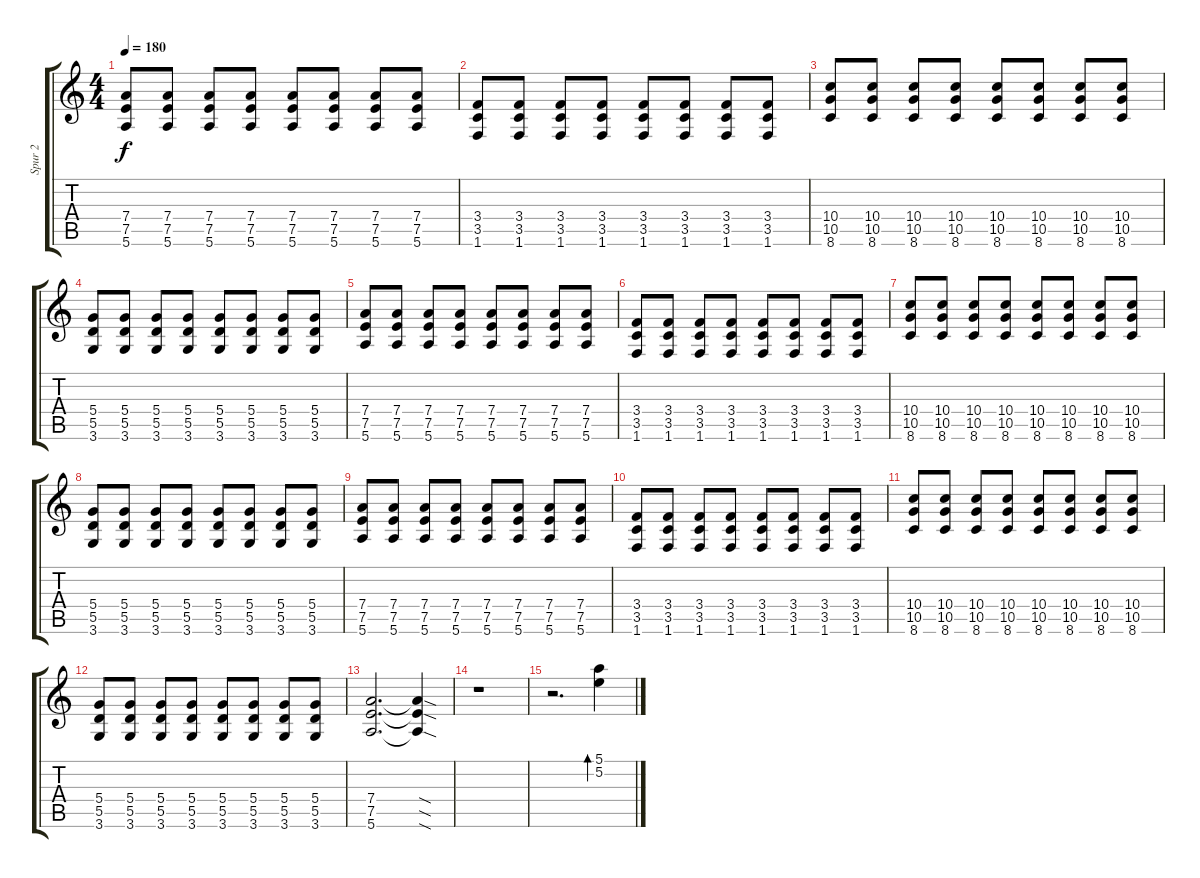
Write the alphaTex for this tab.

\track ("Spur 2" "Spur 2") {instrument electricguitarclean}
\staff {score tabs}
\tuning (E4 B3 G3 D3 A2 E2) {hide}
\ts (4 4)
\tempo 180
\clef g2
\ks c
(7.4 7.5 5.6).8{dy f} (7.4 7.5 5.6).8 (7.4 7.5 5.6).8 (7.4 7.5 5.6).8 (7.4 7.5 5.6).8 (7.4 7.5 5.6).8 (7.4 7.5 5.6).8 (7.4 7.5 5.6).8 |
(3.4 3.5 1.6).8 (3.4 3.5 1.6).8 (3.4 3.5 1.6).8 (3.4 3.5 1.6).8 (3.4 3.5 1.6).8 (3.4 3.5 1.6).8 (3.4 3.5 1.6).8 (3.4 3.5 1.6).8 |
(10.4 10.5 8.6).8 (10.4 10.5 8.6).8 (10.4 10.5 8.6).8 (10.4 10.5 8.6).8 (10.4 10.5 8.6).8 (10.4 10.5 8.6).8 (10.4 10.5 8.6).8 (10.4 10.5 8.6).8 |
(5.4 5.5 3.6).8 (5.4 5.5 3.6).8 (5.4 5.5 3.6).8 (5.4 5.5 3.6).8 (5.4 5.5 3.6).8 (5.4 5.5 3.6).8 (5.4 5.5 3.6).8 (5.4 5.5 3.6).8 |
(7.4 7.5 5.6).8 (7.4 7.5 5.6).8 (7.4 7.5 5.6).8 (7.4 7.5 5.6).8 (7.4 7.5 5.6).8 (7.4 7.5 5.6).8 (7.4 7.5 5.6).8 (7.4 7.5 5.6).8 |
(3.4 3.5 1.6).8 (3.4 3.5 1.6).8 (3.4 3.5 1.6).8 (3.4 3.5 1.6).8 (3.4 3.5 1.6).8 (3.4 3.5 1.6).8 (3.4 3.5 1.6).8 (3.4 3.5 1.6).8 |
(10.4 10.5 8.6).8 (10.4 10.5 8.6).8 (10.4 10.5 8.6).8 (10.4 10.5 8.6).8 (10.4 10.5 8.6).8 (10.4 10.5 8.6).8 (10.4 10.5 8.6).8 (10.4 10.5 8.6).8 |
(5.4 5.5 3.6).8 (5.4 5.5 3.6).8 (5.4 5.5 3.6).8 (5.4 5.5 3.6).8 (5.4 5.5 3.6).8 (5.4 5.5 3.6).8 (5.4 5.5 3.6).8 (5.4 5.5 3.6).8 |
(7.4 7.5 5.6).8 (7.4 7.5 5.6).8 (7.4 7.5 5.6).8 (7.4 7.5 5.6).8 (7.4 7.5 5.6).8 (7.4 7.5 5.6).8 (7.4 7.5 5.6).8 (7.4 7.5 5.6).8 |
(3.4 3.5 1.6).8 (3.4 3.5 1.6).8 (3.4 3.5 1.6).8 (3.4 3.5 1.6).8 (3.4 3.5 1.6).8 (3.4 3.5 1.6).8 (3.4 3.5 1.6).8 (3.4 3.5 1.6).8 |
(10.4 10.5 8.6).8 (10.4 10.5 8.6).8 (10.4 10.5 8.6).8 (10.4 10.5 8.6).8 (10.4 10.5 8.6).8 (10.4 10.5 8.6).8 (10.4 10.5 8.6).8 (10.4 10.5 8.6).8 |
(5.4 5.5 3.6).8 (5.4 5.5 3.6).8 (5.4 5.5 3.6).8 (5.4 5.5 3.6).8 (5.4 5.5 3.6).8 (5.4 5.5 3.6).8 (5.4 5.5 3.6).8 (5.4 5.5 3.6).8 |
(7.4 7.5 5.6).2{d} (7.4{sod t} 7.5{sod t} 5.6{sod t}).4 |
r.1 |
r.2{d} (5.1 5.2).4{bd 480}
